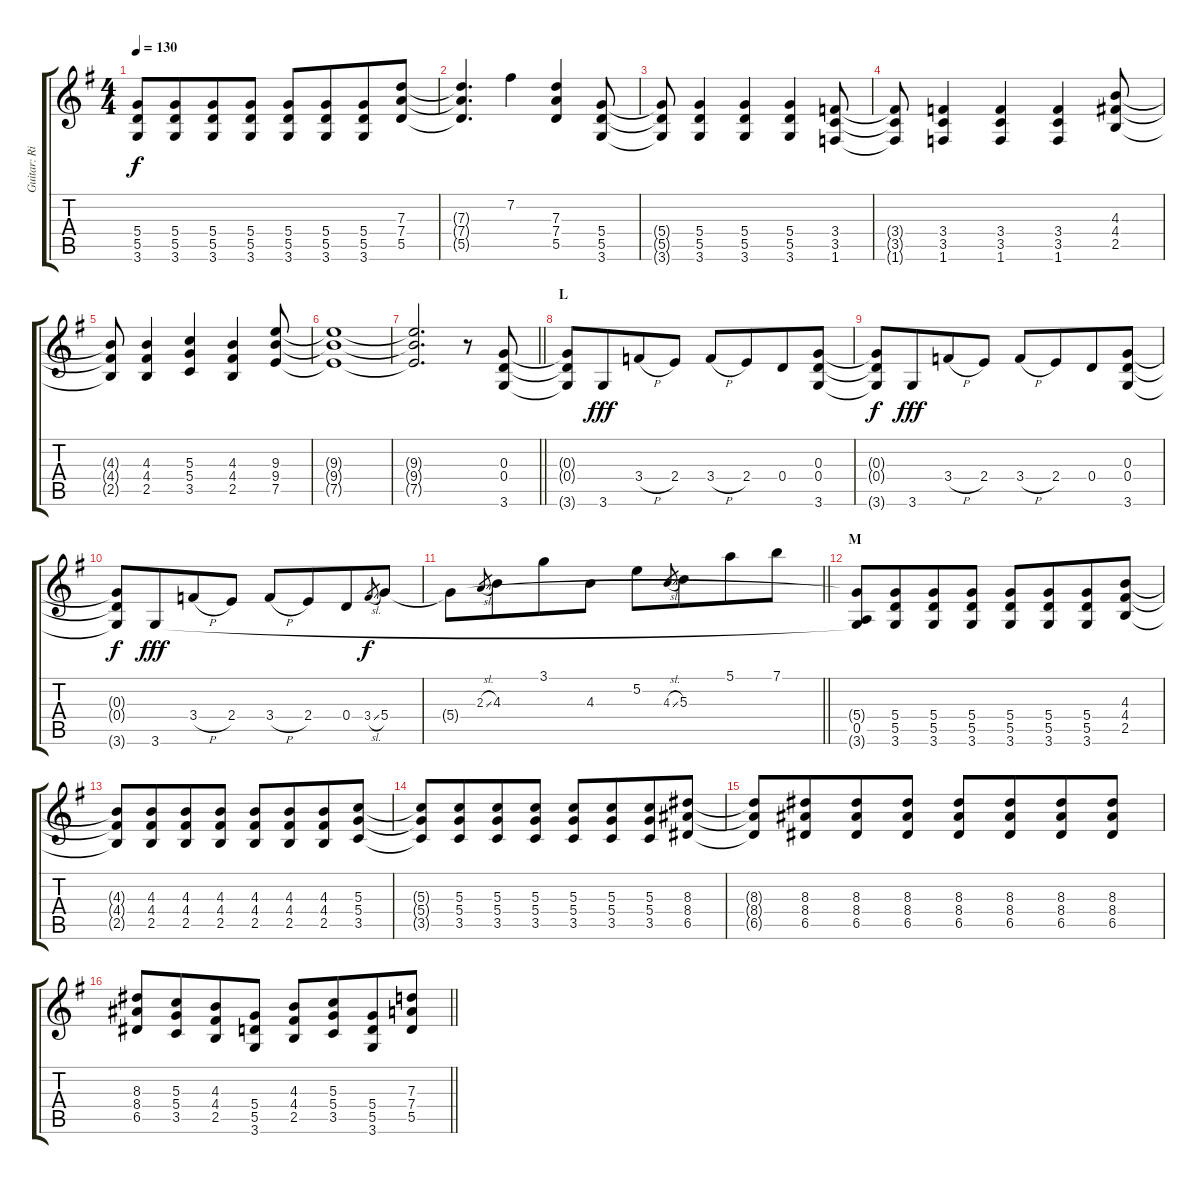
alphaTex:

\track ("Guitar: Ritchie" "Guitar: Ri") {instrument distortionguitar}
\staff {score tabs}
\tuning (E4 B3 G3 D3 A2 E2) {hide}
\ts (4 4)
\tempo 130
\clef g2
\ks g
(5.4{t} 5.5{t} 3.6{t}).8{dy f} (5.4 5.5 3.6).8{beam merge} (5.4 5.5 3.6).8 (5.4 5.5 3.6).8 (5.4 5.5 3.6).8 (5.4 5.5 3.6).8{beam merge} (5.4 5.5 3.6).8 (7.3 7.4 5.5).8 |
(7.3{t} 7.4{t} 5.5{t}).4{d} 7.2.4 (7.3 7.4 5.5).4 (5.4 5.5 3.6).8 |
(5.4{t} 5.5{t} 3.6{t}).8 (5.4 5.5 3.6).4{beam merge} (5.4 5.5 3.6).4 (5.4 5.5 3.6).4 (3.4 3.5 1.6).8 |
(3.4{t} 3.5{t} 1.6{t}).8 (3.4 3.5 1.6).4{beam merge} (3.4 3.5 1.6).4 (3.4 3.5 1.6).4 (4.3 4.4 2.5).8 |
(4.3{t} 4.4{t} 2.5{t}).8 (4.3 4.4 2.5).4 (5.3 5.4 3.5).4 (4.3 4.4 2.5).4 (9.3 9.4 7.5).8 |
(9.3{t} 9.4{t} 7.5{t}).1 |
\barLineRight lightlight
(9.3{t} 9.4{t} 7.5{t}).2{d} r.8 (0.3 0.4 3.6).8 |
\section ("" "L")
(0.3{t} 0.4{t} 3.6{t}).8 3.6.8{dy fff beam merge} 3.4{h}.8 2.4.8 3.4{h}.8 2.4.8{beam merge} 0.4.8 (0.3 0.4 3.6).8 |
(0.3{t} 0.4{t} 3.6{t}).8{dy f} 3.6.8{dy fff beam merge} 3.4{h}.8 2.4.8 3.4{h}.8 2.4.8{beam merge} 0.4.8 (0.3 0.4 3.6).8 |
(0.3{t} 0.4{t} 3.6{t}).8{dy f} 3.6.8{dy fff beam merge} 3.4{h}.8 2.4.8 3.4{h}.8 2.4.8{beam merge} 0.4.8 3.4{sl}.8{gr dy f} 5.4.8 |
\barLineRight lightlight
5.4{t}.8 2.3{sl}.8{gr} 4.3.8{beam merge} 3.1.8 4.3.8 5.2.8 4.3{sl}.8{gr} 5.3.8{beam merge} 5.1.8 7.1.8 |
\section ("" "M")
(5.4{t} 0.5 3.6{t}).8 (5.4 5.5 3.6).8{beam merge} (5.4 5.5 3.6).8 (5.4 5.5 3.6).8 (5.4 5.5 3.6).8 (5.4 5.5 3.6).8{beam merge} (5.4 5.5 3.6).8 (4.3 4.4 2.5).8 |
(4.3{t} 4.4{t} 2.5{t}).8 (4.3 4.4 2.5).8{beam merge} (4.3 4.4 2.5).8 (4.3 4.4 2.5).8 (4.3 4.4 2.5).8 (4.3 4.4 2.5).8{beam merge} (4.3 4.4 2.5).8 (5.3 5.4 3.5).8 |
(5.3{t} 5.4{t} 3.5{t}).8 (5.3 5.4 3.5).8{beam merge} (5.3 5.4 3.5).8 (5.3 5.4 3.5).8 (5.3 5.4 3.5).8 (5.3 5.4 3.5).8{beam merge} (5.3 5.4 3.5).8 (8.3 8.4 6.5).8 |
(8.3{t} 8.4{t} 6.5{t}).8 (8.3 8.4 6.5).8{beam merge} (8.3 8.4 6.5).8 (8.3 8.4 6.5).8 (8.3 8.4 6.5).8 (8.3 8.4 6.5).8{beam merge} (8.3 8.4 6.5).8 (8.3 8.4 6.5).8 |
\barLineRight lightlight
(8.3 8.4 6.5).8 (5.3 5.4 3.5).8{beam merge} (4.3 4.4 2.5).8 (5.4 5.5 3.6).8 (4.3 4.4 2.5).8 (5.3 5.4 3.5).8{beam merge} (5.4 5.5 3.6).8 (7.3 7.4 5.5).8
